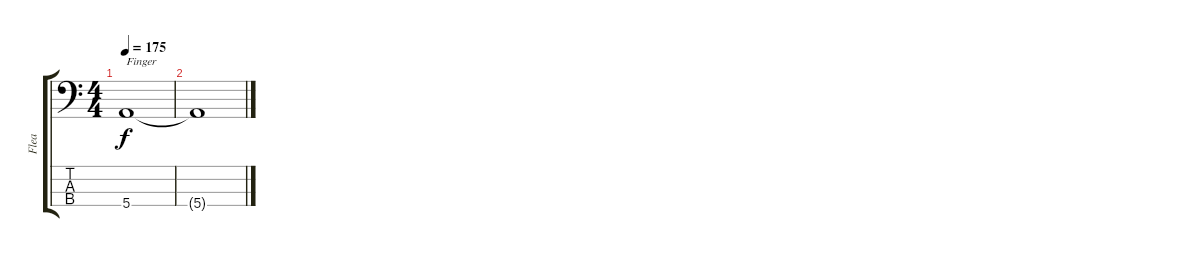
\track ("Flea" "Flea") {instrument slapbass1}
\staff {score tabs}
\tuning (G2 D2 A1 E1) {hide}
\ts (4 4)
\tempo 175
\clef f4
\ks c
5.4.1{txt "Finger" dy f instrument electricbassfinger} |
5.4{t}.1
